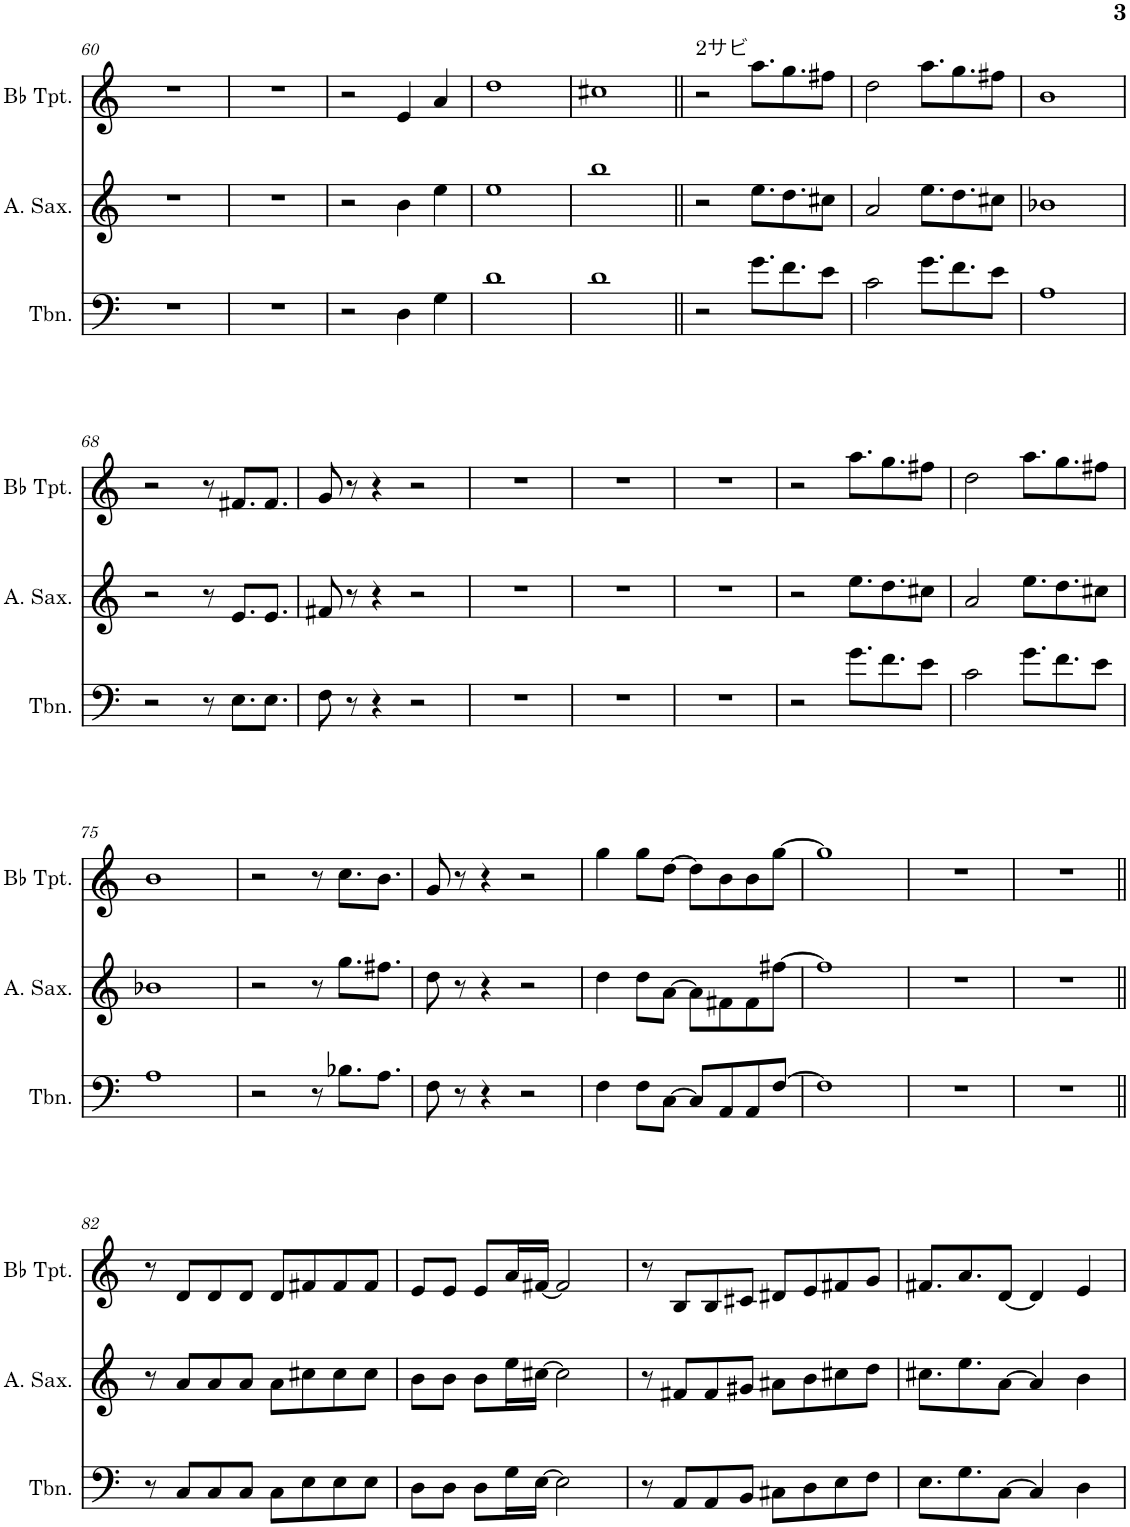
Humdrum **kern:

**kern	**kern	**kern
*part3	*part2	*part1
*staff3	*staff2	*staff1
*I"トロンボーン	*I"アルト サクソフォーン	*I"Bb トランペット
!!LO:PB:g=z
*clefF4	*clefG2	*clefG2
*	*Trd5c9	*Trd1c2
*k[]	*k[]	*k[]
*M4/4	*M4/4	*M4/4
=60	=60	=60
1r	1r	1r
=61	=61	=61
1r	1r	1r
=62	=62	=62
2r	2r	2r
4D\	4b\	4e/
4G\	4ee\	4a/
=63	=63	=63
1d	1ee	1dd
=64	=64	=64
1d	1bb	1cc#X
=65||	=65||	=65||
!	!	!LO:TX:a:t=2サビ
2r	2r	2r
8.g\L	8.ee\L	8.aa\L
8.f\	8.dd\	8.gg\
8e\J	8cc#X\J	8ff#X\J
=66	=66	=66
2c\	2a/	2dd\
8.g\L	8.ee\L	8.aa\L
8.f\	8.dd\	8.gg\
8e\J	8cc#X\J	8ff#X\J
=67	=67	=67
1A	1b-X	1b
!!LO:LB:g=z
=68	=68	=68
2r	2r	2r
8r	8r	8r
8.E\L	8.e/L	8.f#X/L
8.E\J	8.e/J	8.f#/J
=69	=69	=69
8F\	8f#X/	8g/
8r	8r	8r
4r	4r	4r
2r	2r	2r
=70	=70	=70
1r	1r	1r
=71	=71	=71
1r	1r	1r
=72	=72	=72
1r	1r	1r
=73	=73	=73
2r	2r	2r
8.g\L	8.ee\L	8.aa\L
8.f\	8.dd\	8.gg\
8e\J	8cc#X\J	8ff#X\J
=74	=74	=74
2c\	2a/	2dd\
8.g\L	8.ee\L	8.aa\L
8.f\	8.dd\	8.gg\
8e\J	8cc#X\J	8ff#X\J
!!LO:LB:g=z
=75	=75	=75
1A	1b-X	1b
=76	=76	=76
2r	2r	2r
8r	8r	8r
8.B-X\L	8.gg\L	8.cc\L
8.A\J	8.ff#X\J	8.b\J
=77	=77	=77
8F\	8dd\	8g/
8r	8r	8r
4r	4r	4r
2r	2r	2r
=78	=78	=78
4F\	4dd\	4gg\
8F\L	8dd\L	8gg\L
[8C\J	[8a\J	[8dd\J
8C/L]	8a\L]	8dd\L]
8AA/	8f#X\	8b\
8AA/	8f#\	8b\
[8F/J	[8ff#X\J	[8gg\J
=79	=79	=79
1F]	1ff#]	1gg]
=80	=80	=80
1r	1r	1r
=81	=81	=81
1r	1r	1r
!!LO:LB:g=z
=82||	=82||	=82||
8r	8r	8r
8C/L	8a/L	8d/L
8C/	8a/	8d/
8C/J	8a/J	8d/J
8C\L	8a\L	8d/L
8E\	8cc#X\	8f#X/
8E\	8cc#\	8f#/
8E\J	8cc#\J	8f#/J
=83	=83	=83
8D\L	8b\L	8e/L
8D\J	8b\J	8e/J
8D\L	8b\L	8e/L
16G\L	16ee\L	16a/L
[16E\JJ	[16cc#X\JJ	[16f#X/JJ
2E\]	2cc#\]	2f#/]
=84	=84	=84
8r	8r	8r
8AA/L	8f#X/L	8B/L
8AA/	8f#/	8B/
8BB/J	8g#X/J	8c#X/J
8C#X\L	8a#X\L	8d#X/L
8D\	8b\	8e/
8E\	8cc#X\	8f#X/
8F\J	8dd\J	8g/J
=85	=85	=85
8.E\L	8.cc#X\L	8.f#X/L
8.G\	8.ee\	8.a/
[8C\J	[8a\J	[8d/J
4C/]	4a/]	4d/]
4D\	4b\	4e/
=	=	=
*-	*-	*-
